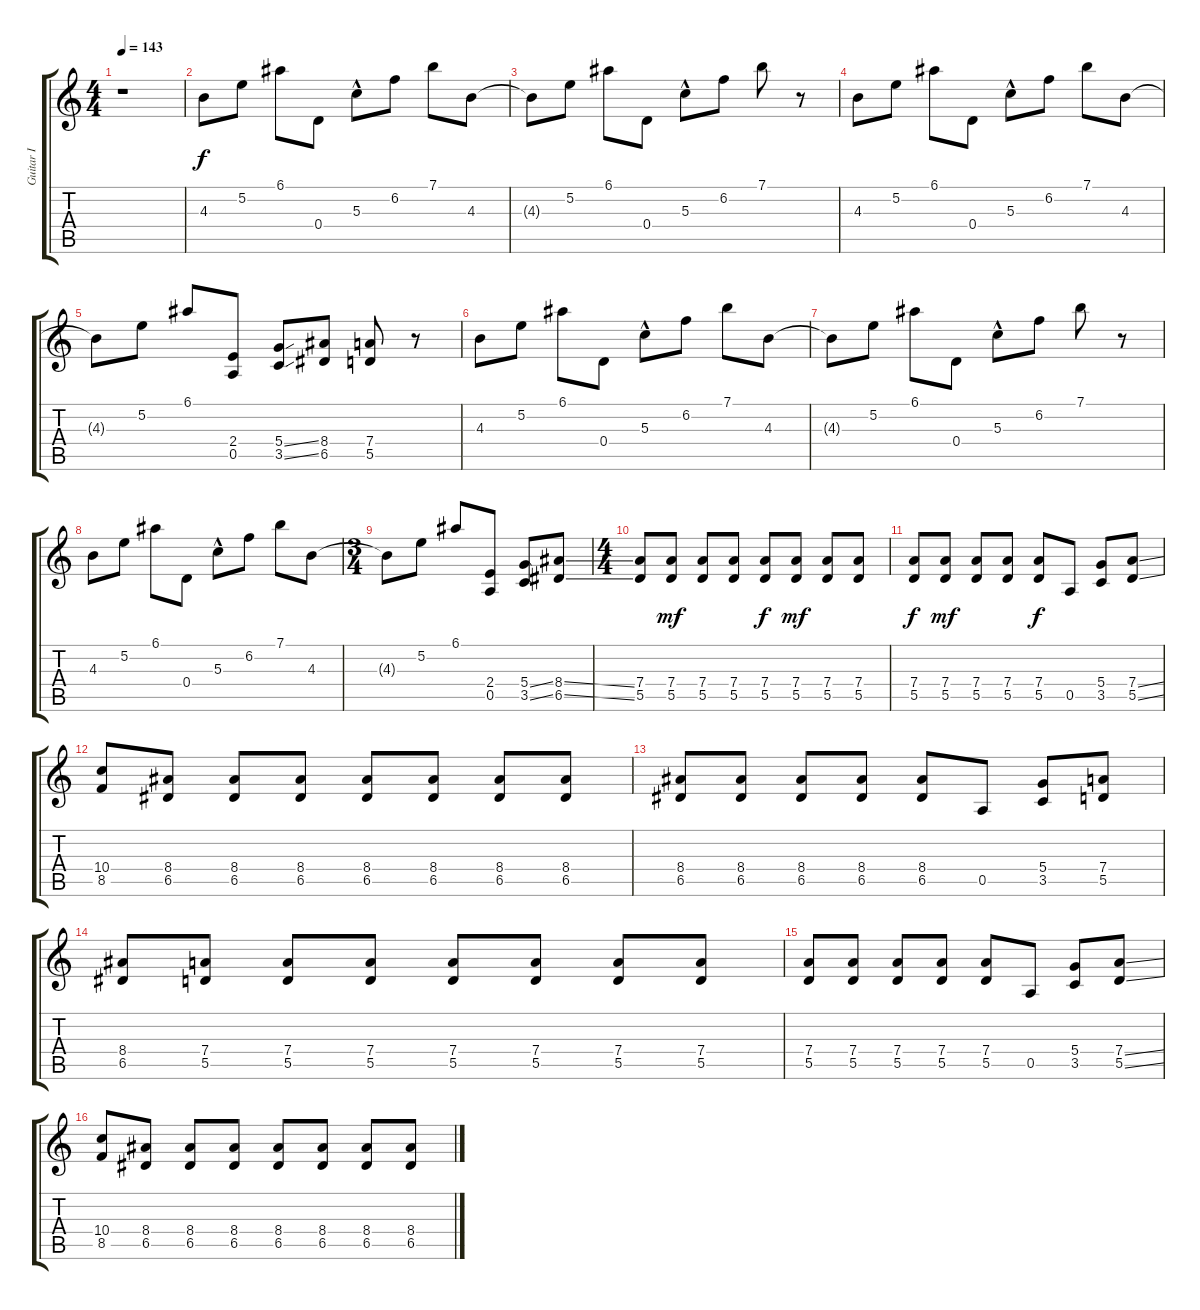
\track ("Guitar I" "Guitar I") {instrument distortionguitar}
\staff {score tabs}
\tuning (E4 B3 G3 D3 A2 E2) {hide}
\ts (4 4)
\tempo 143
\clef g2
\ks c
r.1{dy f instrument distortionguitar} |
4.3.8 5.2.8 6.1.8 0.4.8 5.3{hac}.8 6.2.8 7.1.8 4.3.8 |
4.3{t}.8 5.2.8 6.1.8 0.4.8 5.3{hac}.8 6.2.8 7.1.8 r.8 |
4.3.8 5.2.8 6.1.8 0.4.8 5.3{hac}.8 6.2.8 7.1.8 4.3.8 |
4.3{t}.8 5.2.8 6.1.8 (2.4 0.5).8 (5.4{ss} 3.5{ss}).8 (8.4 6.5).8 (7.4 5.5).8 r.8 |
4.3.8{balance 8} 5.2.8 6.1.8 0.4.8 5.3{hac}.8 6.2.8 7.1.8 4.3.8 |
4.3{t}.8 5.2.8 6.1.8 0.4.8 5.3{hac}.8 6.2.8 7.1.8 r.8 |
4.3.8 5.2.8 6.1.8 0.4.8 5.3{hac}.8 6.2.8 7.1.8 4.3.8 |
\ts (3 4)
4.3{t}.8 5.2.8 6.1.8 (2.4 0.5).8 (5.4{ss} 3.5{ss}).8 (8.4{ss} 6.5{ss}).8 |
\ts (4 4)
(7.4 5.5).8 (7.4 5.5).8{dy mf} (7.4 5.5).8 (7.4 5.5).8 (7.4 5.5).8{dy f} (7.4 5.5).8{dy mf} (7.4 5.5).8 (7.4 5.5).8 |
(7.4 5.5).8{dy f} (7.4 5.5).8{dy mf} (7.4 5.5).8 (7.4 5.5).8 (7.4 5.5).8{dy f} 0.5.8 (5.4 3.5).8 (7.4{ss} 5.5{ss}).8 |
(10.4 8.5).8 (8.4 6.5).8 (8.4 6.5).8 (8.4 6.5).8 (8.4 6.5).8 (8.4 6.5).8 (8.4 6.5).8 (8.4 6.5).8 |
(8.4 6.5).8 (8.4 6.5).8 (8.4 6.5).8 (8.4 6.5).8 (8.4 6.5).8 0.5.8 (5.4 3.5).8 (7.4 5.5).8 |
(8.4 6.5).8 (7.4 5.5).8 (7.4 5.5).8 (7.4 5.5).8 (7.4 5.5).8 (7.4 5.5).8 (7.4 5.5).8 (7.4 5.5).8 |
(7.4 5.5).8 (7.4 5.5).8 (7.4 5.5).8 (7.4 5.5).8 (7.4 5.5).8 0.5.8 (5.4 3.5).8 (7.4{ss} 5.5{ss}).8 |
(10.4 8.5).8 (8.4 6.5).8 (8.4 6.5).8 (8.4 6.5).8 (8.4 6.5).8 (8.4 6.5).8 (8.4 6.5).8 (8.4 6.5).8
